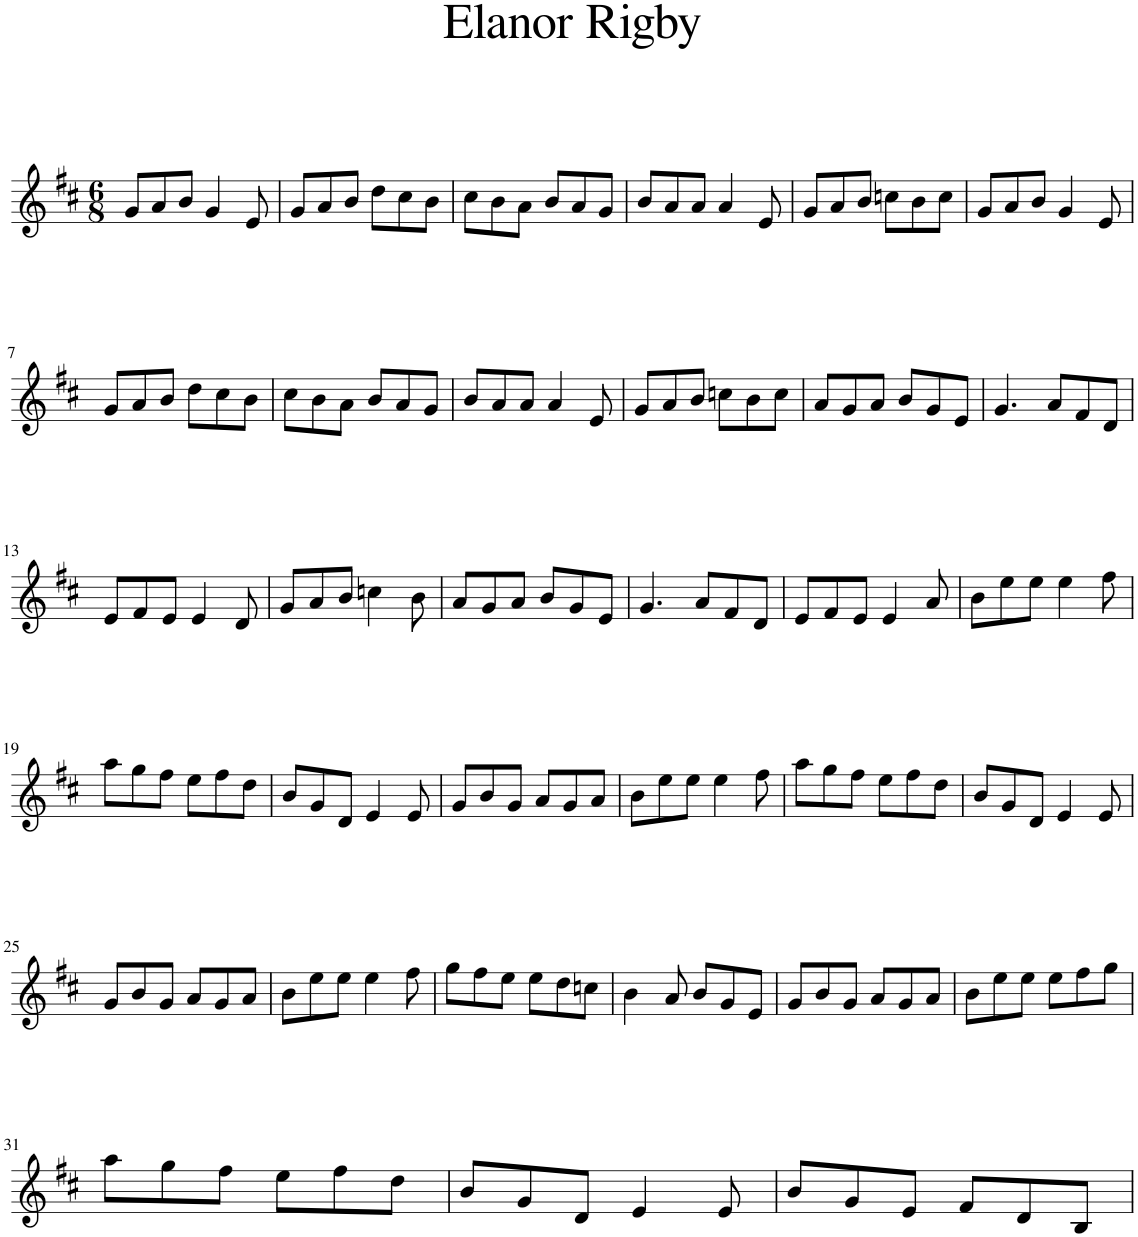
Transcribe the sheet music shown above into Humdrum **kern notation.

**kern
*part1
*staff1
*I"Piano
*I'Pno
*clefG2
*k[f#c#]
*M6/8
=1
8g/L
8a/
8b/J
4g/
8e/
=2
8g/L
8a/
8b/J
8dd\L
8cc#\
8b\J
=3
8cc#\L
8b\
8a\J
8b/L
8a/
8g/J
=4
8b/L
8a/
8a/J
4a/
8e/
=5
8g/L
8a/
8b/J
8ccn\L
8b\
8cc\J
=6
8g/L
8a/
8b/J
4g/
8e/
!!LO:LB:g=z
=7
8g/L
8a/
8b/J
8dd\L
8cc#\
8b\J
=8
8cc#\L
8b\
8a\J
8b/L
8a/
8g/J
=9
8b/L
8a/
8a/J
4a/
8e/
=10
8g/L
8a/
8b/J
8ccn\L
8b\
8cc\J
=11
8a/L
8g/
8a/J
8b/L
8g/
8e/J
=12
4.g/
8a/L
8f#/
8d/J
!!LO:LB:g=z
=13
8e/L
8f#/
8e/J
4e/
8d/
=14
8g/L
8a/
8b/J
4ccn\
8b\
=15
8a/L
8g/
8a/J
8b/L
8g/
8e/J
=16
4.g/
8a/L
8f#/
8d/J
=17
8e/L
8f#/
8e/J
4e/
8a/
=18
8b\L
8ee\
8ee\J
4ee\
8ff#\
!!LO:LB:g=z
=19
8aa\L
8gg\
8ff#\J
8ee\L
8ff#\
8dd\J
=20
8b/L
8g/
8d/J
4e/
8e/
=21
8g/L
8b/
8g/J
8a/L
8g/
8a/J
=22
8b\L
8ee\
8ee\J
4ee\
8ff#\
=23
8aa\L
8gg\
8ff#\J
8ee\L
8ff#\
8dd\J
=24
8b/L
8g/
8d/J
4e/
8e/
!!LO:LB:g=z
=25
8g/L
8b/
8g/J
8a/L
8g/
8a/J
=26
8b\L
8ee\
8ee\J
4ee\
8ff#\
=27
8gg\L
8ff#\
8ee\J
8ee\L
8dd\
8ccn\J
=28
4b\
8a/
8b/L
8g/
8e/J
=29
8g/L
8b/
8g/J
8a/L
8g/
8a/J
=30
8b\L
8ee\
8ee\J
8ee\L
8ff#\
8gg\J
!!LO:LB:g=z
=31
8aa\L
8gg\
8ff#\J
8ee\L
8ff#\
8dd\J
=32
8b/L
8g/
8d/J
4e/
8e/
=33
8b/L
8g/
8e/J
8f#/L
8d/
8B/J
=
*-
